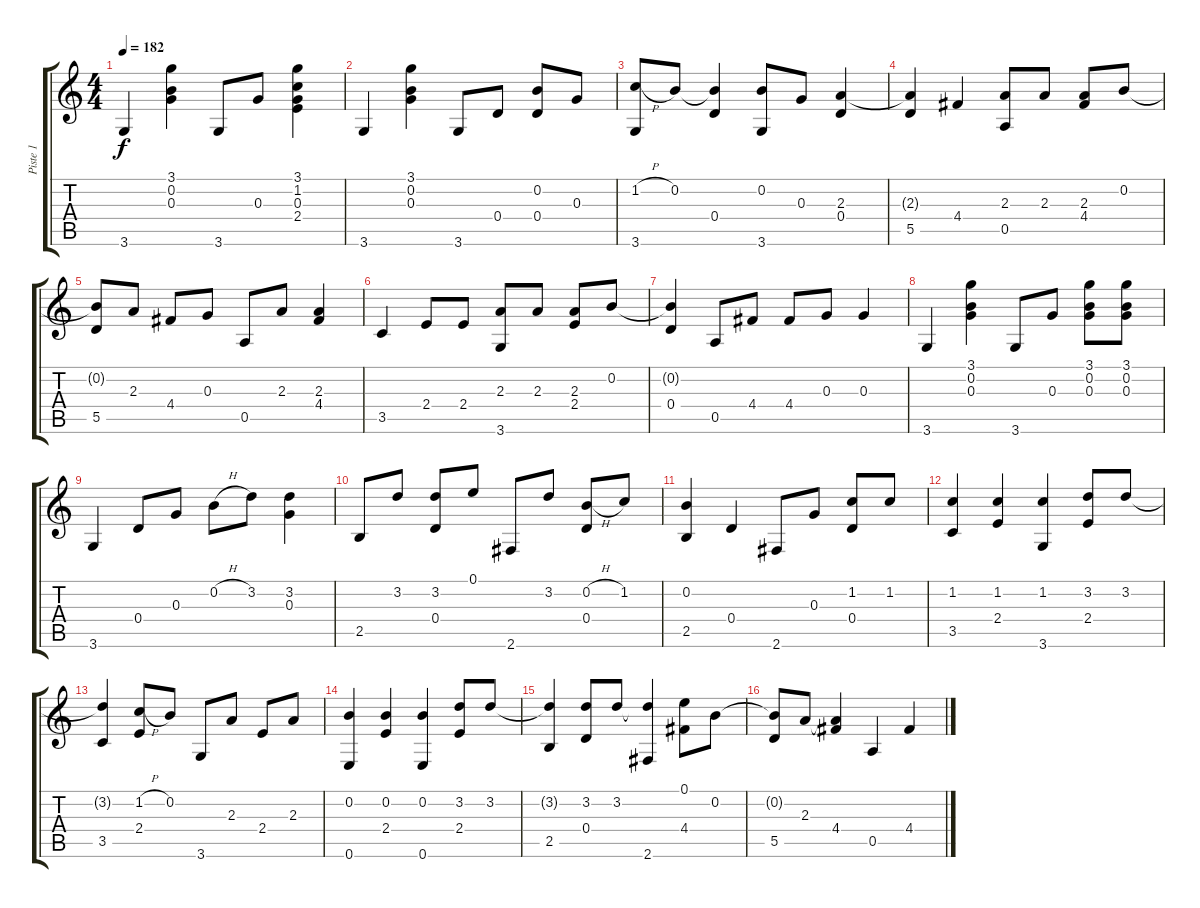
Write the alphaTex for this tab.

\track ("Piste 1" "Piste 1") {instrument acousticguitarnylon}
\staff {score tabs}
\tuning (E4 B3 G3 D3 A2 E2) {hide}
\ts (4 4)
\tempo 182
\clef g2
\ks c
3.6.4{dy f} (3.1 0.2 0.3).4 3.6.8 0.3.8 (3.1 1.2 0.3 2.4).4 |
3.6.4 (3.1 0.2 0.3).4 3.6.8 0.4.8 (0.2 0.4).8 0.3.8 |
(1.2{h} 3.6).8 0.2.8 (0.2{t} 0.4).4 (0.2 3.6).8 0.3.8 (2.3 0.4).4 |
(2.3{t} 5.5).4 4.4.4 (2.3 0.5).8 2.3.8 (2.3 4.4).8 0.2.8 |
(0.2{t} 5.5).8 2.3.8 4.4.8 0.3.8 0.5.8 2.3.8 (2.3 4.4).4 |
3.5.4 2.4.8 2.4.8 (2.3 3.6).8 2.3.8 (2.3 2.4).8 0.2.8 |
(0.2{t} 0.4).4 0.5.8 4.4.8 4.4.8 0.3.8 0.3.4 |
3.6.4 (3.1 0.2 0.3).4 3.6.8 0.3.8 (3.1 0.2 0.3).8 (3.1 0.2 0.3).8 |
3.6.4 0.4.8 0.3.8 0.2{h}.8 3.2.8 (3.2 0.3).4 |
2.5.8 3.2.8 (3.2 0.4).8 0.1.8 2.6.8 3.2.8 (0.2{h} 0.4).8 1.2.8 |
(0.2 2.5).4 0.4.4 2.6.8 0.3.8 (1.2 0.4).8 1.2.8 |
(1.2 3.5).4 (1.2 2.4).4 (1.2 3.6).4 (3.2 2.4).8 3.2.8 |
(3.2{t} 3.5).4 (1.2{h} 2.4).8 0.2.8 3.6.8 2.3.8 2.4.8 2.3.8 |
(0.2 0.6).4 (0.2 2.4).4 (0.2 0.6).4 (3.2 2.4).8 3.2.8 |
(3.2{t} 2.5).4 (3.2 0.4).8 3.2.8 (3.2{t} 2.6).4 (0.1 4.4).8 0.2.8 |
(0.2{t} 5.5).8 2.3.8 (2.3{t} 4.4).4 0.5.4 4.4.4
